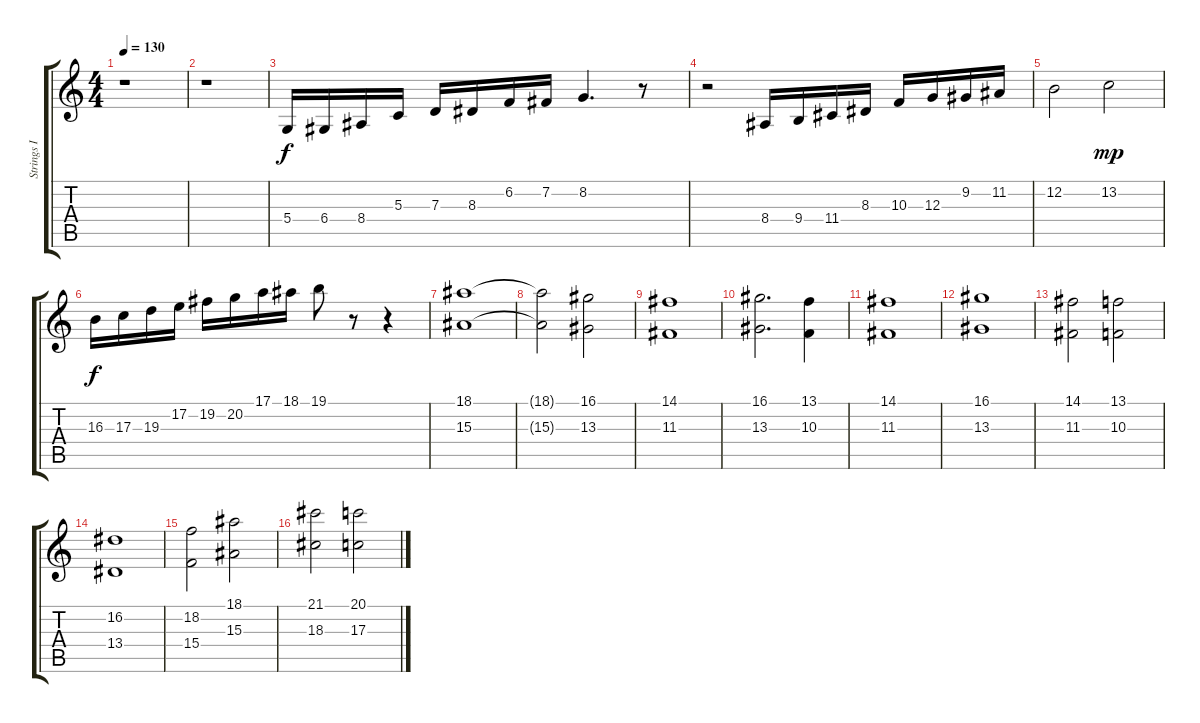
\track ("Strings I (left)" "Strings I ") {instrument stringensemble1}
\staff {score tabs}
\tuning (E4 B3 G3 D3 A2 E2) {hide}
\ts (4 4)
\tempo 130
\clef g2
\ks c
r.1{dy f} |
r.1 |
5.4.16 6.4.16 8.4.16 5.3.16 7.3.16 8.3.16 6.2.16 7.2.16 8.2.4{d} r.8 |
r.2 8.4.16 9.4.16 11.4.16 8.3.16 10.3.16 12.3.16 9.2.16 11.2.16 |
12.2.2 13.2.2{dy mp} |
16.3.16{dy f} 17.3.16 19.3.16 17.2.16 19.2.16 20.2.16 17.1.16 18.1.16 19.1.8 r.8 r.4 |
(18.1 15.3).1 |
(18.1{t} 15.3{t}).2 (16.1 13.3).2 |
(14.1 11.3).1 |
(16.1 13.3).2{d} (13.1 10.3).4 |
(14.1 11.3).1 |
(16.1 13.3).1 |
(14.1 11.3).2 (13.1 10.3).2 |
(16.2 13.4).1 |
(18.2 15.4).2 (18.1 15.3).2 |
(21.1 18.3).2 (20.1 17.3).2
